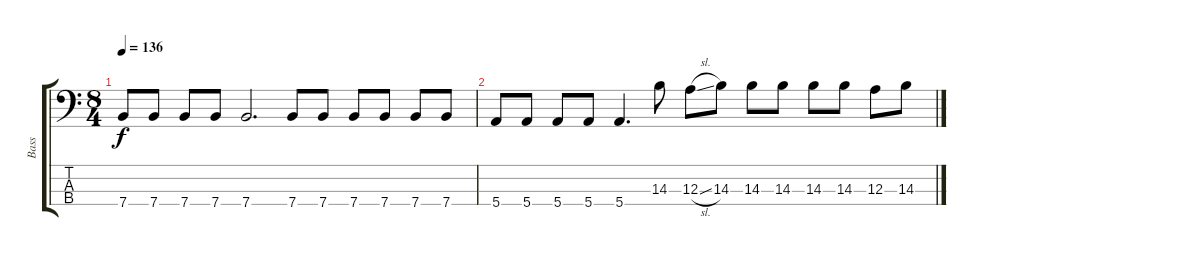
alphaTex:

\track ("Bass" "Bass") {instrument electricbassfinger}
\staff {score tabs}
\tuning (G2 D2 A1 E1) {hide}
\ts (8 4)
\tempo 136
\clef f4
\ks c
7.4.8{dy f} 7.4.8 7.4.8 7.4.8 7.4.2{d} 7.4.8 7.4.8 7.4.8 7.4.8 7.4.8 7.4.8 |
5.4.8 5.4.8 5.4.8 5.4.8 5.4.4{d} 14.3.8 12.3{sl}.8 14.3.8 14.3.8 14.3.8 14.3.8 14.3.8 12.3.8 14.3.8
